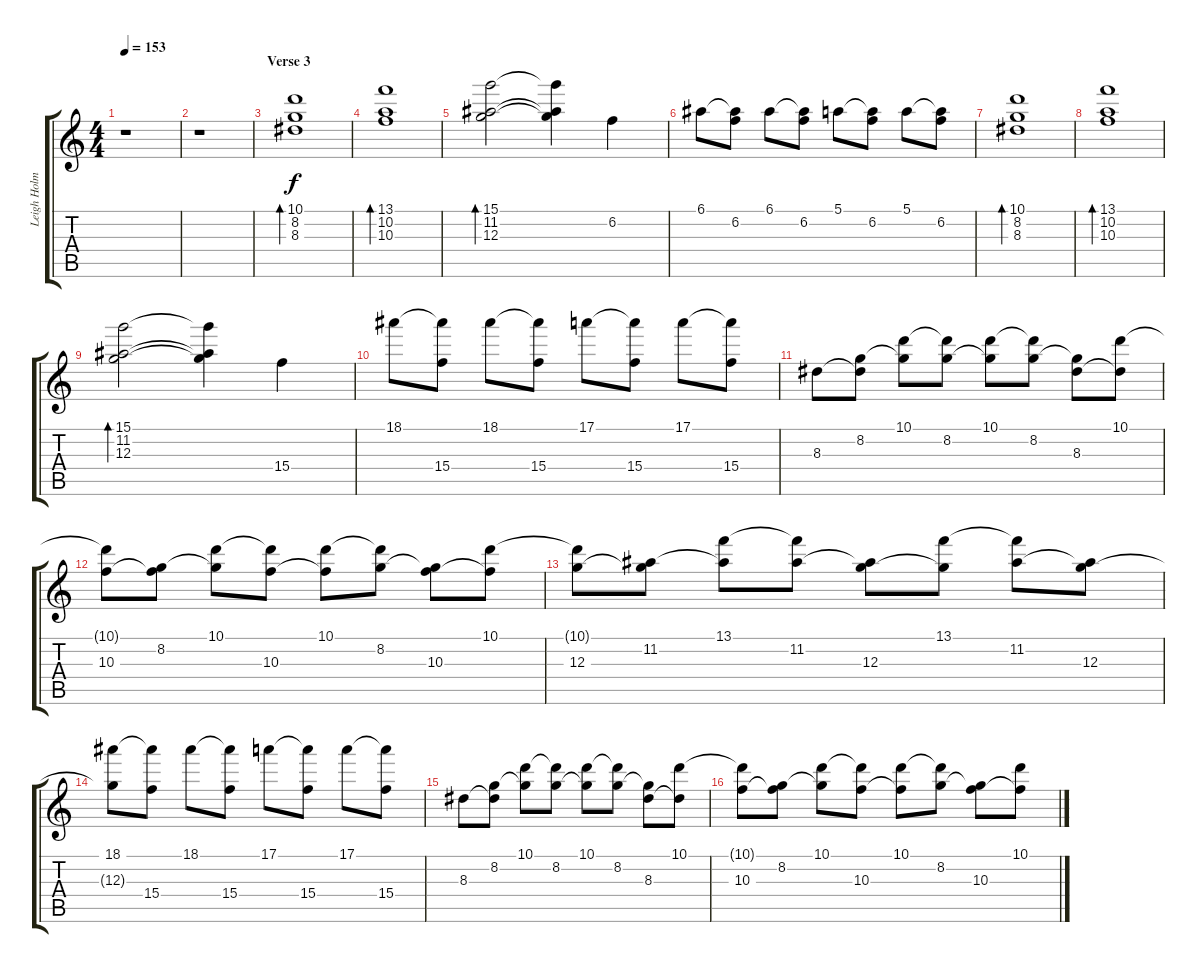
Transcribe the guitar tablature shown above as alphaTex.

\track ("Leigh Holmes" "Leigh Holm") {instrument electricguitarjazz}
\staff {score tabs}
\tuning (E4 B3 G3 D3 A2 D2) {hide}
\ts (4 4)
\tempo 153
\clef g2
\ks c
r.1{dy f} |
r.1 |
\section ("" "Verse 3")
(10.1 8.2 8.3).1{bd 120} |
(13.1 10.2 10.3).1{bd 120} |
(15.1 11.2 12.3).2{bd 120} (15.1{t} 11.2{t} 12.3{t}).4 6.2.4 |
6.1.8 (6.1{t} 6.2).8 6.1.8 (6.1{t} 6.2).8 5.1.8 (5.1{t} 6.2).8 5.1.8 (5.1{t} 6.2).8 |
(10.1 8.2 8.3).1{bd 120} |
(13.1 10.2 10.3).1{bd 120} |
(15.1 11.2 12.3).2{bd 120} (15.1{t} 11.2{t} 12.3{t}).4 15.4.4 |
18.1.8 (18.1{t} 15.4).8 18.1.8 (18.1{t} 15.4).8 17.1.8 (17.1{t} 15.4).8 17.1.8 (17.1{t} 15.4).8 |
8.3.8 (8.2 8.3{t}).8 (10.1 8.2{t}).8 (10.1{t} 8.2).8 (10.1 8.2{t}).8 (10.1{t} 8.2).8 (8.2{t} 8.3).8 (10.1 8.3{t}).8 |
(10.1{t} 10.3).8 (8.2 10.3{t}).8 (10.1 8.2{t}).8 (10.1{t} 10.3).8 (10.1 10.3{t}).8 (10.1{t} 8.2).8 (8.2{t} 10.3).8 (10.1 10.3{t}).8 |
(10.1{t} 12.3).8 (11.2 12.3{t}).8 (13.1 11.2{t}).8 (13.1{t} 11.2).8 (11.2{t} 12.3).8 (13.1 12.3{t}).8 (13.1{t} 11.2).8 (11.2{t} 12.3).8 |
(18.1 12.3{t}).8 (18.1{t} 15.4).8 18.1.8 (18.1{t} 15.4).8 17.1.8 (17.1{t} 15.4).8 17.1.8 (17.1{t} 15.4).8 |
8.3.8 (8.2 8.3{t}).8 (10.1 8.2{t}).8 (10.1{t} 8.2).8 (10.1 8.2{t}).8 (10.1{t} 8.2).8 (8.2{t} 8.3).8 (10.1 8.3{t}).8 |
(10.1{t} 10.3).8 (8.2 10.3{t}).8 (10.1 8.2{t}).8 (10.1{t} 10.3).8 (10.1 10.3{t}).8 (10.1{t} 8.2).8 (8.2{t} 10.3).8 (10.1 10.3{t}).8
